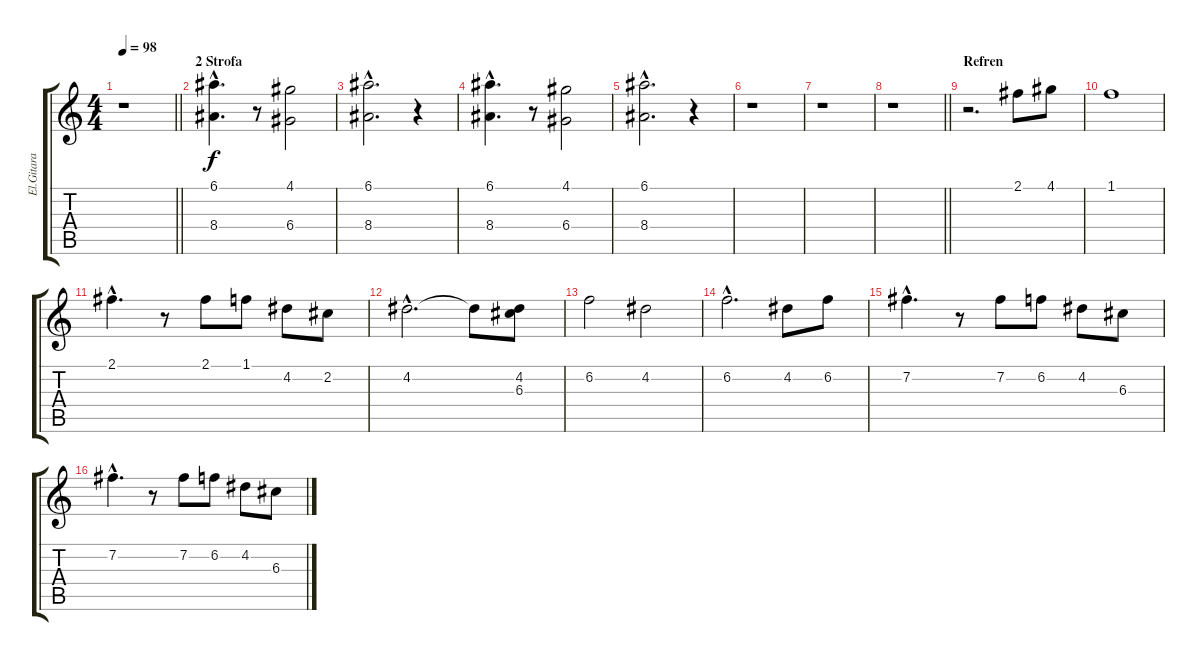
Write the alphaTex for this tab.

\track ("El.Gitara" "El.Gitara") {instrument distortionguitar}
\staff {score tabs}
\tuning (E4 B3 G3 D3 A2 E2) {hide}
\ts (4 4)
\tempo 98
\clef g2
\barLineRight lightlight
\ks c
r.1{dy f} |
\section ("" "2 Strofa")
(6.1{hac} 8.4{hac}).4{d} r.8 (4.1 6.4).2 |
(6.1{hac} 8.4{hac}).2{d} r.4 |
(6.1{hac} 8.4{hac}).4{d} r.8 (4.1 6.4).2 |
(6.1{hac} 8.4{hac}).2{d} r.4 |
r.1 |
r.1 |
\barLineRight lightlight
r.1 |
\section ("" "Refren")
r.2{d} 2.1.8 4.1.8 |
1.1.1 |
2.1{hac}.4{d} r.8 2.1.8 1.1.8 4.2.8 2.2.8 |
4.2{hac}.2{d} 4.2{t}.8 (4.2 6.3).8 |
6.2.2 4.2.2 |
6.2{hac}.2{d} 4.2.8 6.2.8 |
7.2{hac}.4{d} r.8 7.2.8 6.2.8 4.2.8 6.3.8 |
7.2{hac}.4{d} r.8 7.2.8 6.2.8 4.2.8 6.3.8
